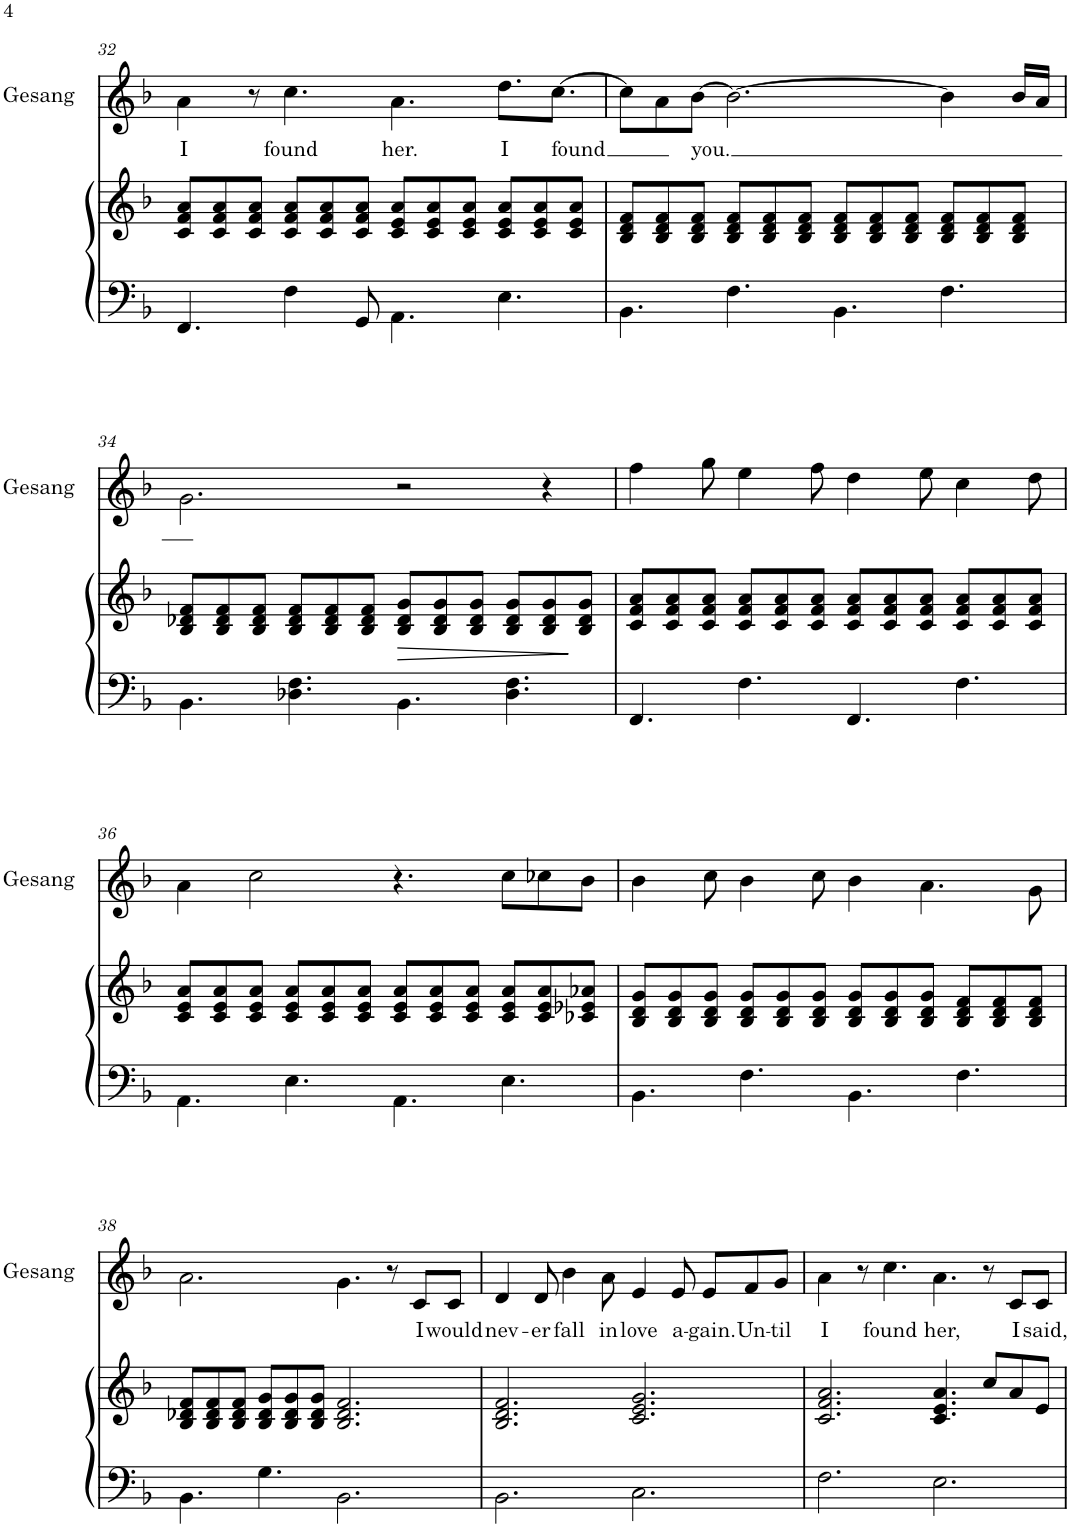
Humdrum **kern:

**kern	**kern	**dynam	**kern	**text
*part2	*part2	*part2	*part1	*part1
*staff3	*staff2	*staff2/3	*staff1	*staff1
*I"Piano	*	*	*I"Gesang	*
*I'Pno	*	*	*I'Gesang	*
!!LO:PB:g=z
*clefF4	*clefG2	*	*clefG2	*
*k[b-]	*k[b-]	*	*k[b-]	*
*M12/8	*M12/8	*	*M12/8	*
=32	=32	=32	=32	=32
!	!	!	!	!LO:LY:b
4.FF/	8c/ 8f/ 8a/L	.	4a\	I
.	8c/ 8f/ 8a/	.	.	.
.	8c/ 8f/ 8a/J	.	8r	.
!	!	!	!	!LO:LY:b
4F\	8c/ 8f/ 8a/L	.	4.cc\	found
.	8c/ 8f/ 8a/	.	.	.
8GG/	8c/ 8f/ 8a/J	.	.	.
!	!	!	!	!LO:LY:b
4.AA\	8c/ 8e/ 8a/L	.	4.a\	her.
.	8c/ 8e/ 8a/	.	.	.
.	8c/ 8e/ 8a/J	.	.	.
!	!	!	!	!LO:LY:b
4.E\	8c/ 8e/ 8a/L	.	8.dd\L	I
.	8c/ 8e/ 8a/	.	.	.
!	!	!	!	!LO:LY:b
.	.	.	[>8.cc\J	found
.	8c/ 8e/ 8a/J	.	.	.
=33	=33	=33	=33	=33
4.BB-\	8B-/ 8d/ 8f/L	.	8cc\L]	.
.	8B-/ 8d/ 8f/	.	8a\	.
!	!	!	!	!LO:LY:b
.	8B-/ 8d/ 8f/J	.	[>8b-\J	you.
4.F\	8B-/ 8d/ 8f/L	.	2.b-\_	.
.	8B-/ 8d/ 8f/	.	.	.
.	8B-/ 8d/ 8f/J	.	.	.
4.BB-\	8B-/ 8d/ 8f/L	.	.	.
.	8B-/ 8d/ 8f/	.	.	.
.	8B-/ 8d/ 8f/J	.	.	.
4.F\	8B-/ 8d/ 8f/L	.	4b-\]	.
.	8B-/ 8d/ 8f/	.	.	.
.	8B-/ 8d/ 8f/J	.	16b-/LL	.
.	.	.	16a/JJ	.
!!LO:LB:g=z
=34	=34	=34	=34	=34
4.BB-\	8B-/ 8d-X/ 8f/L	.	2.g\	.
.	8B-/ 8d-/ 8f/	.	.	.
.	8B-/ 8d-/ 8f/J	.	.	.
4.D-X\ 4.F\	8B-/ 8d-/ 8f/L	.	.	.
.	8B-/ 8d-/ 8f/	.	.	.
.	8B-/ 8d-/ 8f/J	.	.	.
!	!	!LO:HP:b	!	!
4.BB-\	8B-/ 8d-/ 8g/L	>	2r	.
.	8B-/ 8d-/ 8g/	.	.	.
.	8B-/ 8d-/ 8g/J	.	.	.
4.D-\ 4.F\	8B-/ 8d-/ 8g/L	.	.	.
.	8B-/ 8d-/ 8g/	.	4r	.
.	8B-/ 8d-/ 8g/J	]	.	.
=35	=35	=35	=35	=35
4.FF/	8c/ 8f/ 8a/L	.	4ff\	.
.	8c/ 8f/ 8a/	.	.	.
.	8c/ 8f/ 8a/J	.	8gg\	.
4.F\	8c/ 8f/ 8a/L	.	4ee\	.
.	8c/ 8f/ 8a/	.	.	.
.	8c/ 8f/ 8a/J	.	8ff\	.
4.FF/	8c/ 8f/ 8a/L	.	4dd\	.
.	8c/ 8f/ 8a/	.	.	.
.	8c/ 8f/ 8a/J	.	8ee\	.
4.F\	8c/ 8f/ 8a/L	.	4cc\	.
.	8c/ 8f/ 8a/	.	.	.
.	8c/ 8f/ 8a/J	.	8dd\	.
!!LO:LB:g=z
=36	=36	=36	=36	=36
4.AA\	8c/ 8e/ 8a/L	.	4a\	.
.	8c/ 8e/ 8a/	.	.	.
.	8c/ 8e/ 8a/J	.	2cc\	.
4.E\	8c/ 8e/ 8a/L	.	.	.
.	8c/ 8e/ 8a/	.	.	.
.	8c/ 8e/ 8a/J	.	.	.
4.AA\	8c/ 8e/ 8a/L	.	4.r	.
.	8c/ 8e/ 8a/	.	.	.
.	8c/ 8e/ 8a/J	.	.	.
4.E\	8c/ 8e/ 8a/L	.	8cc\L	.
.	8c/ 8e/ 8a/	.	8cc-X\	.
.	8c-X/ 8e-X/ 8a-X/J	.	8b-\J	.
=37	=37	=37	=37	=37
4.BB-\	8B-/ 8d/ 8g/L	.	4b-\	.
.	8B-/ 8d/ 8g/	.	.	.
.	8B-/ 8d/ 8g/J	.	8cc\	.
4.F\	8B-/ 8d/ 8g/L	.	4b-\	.
.	8B-/ 8d/ 8g/	.	.	.
.	8B-/ 8d/ 8g/J	.	8cc\	.
4.BB-\	8B-/ 8d/ 8g/L	.	4b-\	.
.	8B-/ 8d/ 8g/	.	.	.
.	8B-/ 8d/ 8g/J	.	4.a\	.
4.F\	8B-/ 8d/ 8f/L	.	.	.
.	8B-/ 8d/ 8f/	.	.	.
.	8B-/ 8d/ 8f/J	.	8g\	.
!!LO:LB:g=z
=38	=38	=38	=38	=38
4.BB-\	8B-/ 8d-X/ 8f/L	.	2.a\	.
.	8B-/ 8d-/ 8f/	.	.	.
.	8B-/ 8d-/ 8f/J	.	.	.
4.G\	8B-/ 8d-/ 8g/L	.	.	.
.	8B-/ 8d-/ 8g/	.	.	.
.	8B-/ 8d-/ 8g/J	.	.	.
2.BB-\	2.B-/ 2.d-/ 2.f/	.	4.g\	.
.	.	.	8r	.
!	!	!	!	!LO:LY:b
.	.	.	8c/L	I
!	!	!	!	!LO:LY:b
.	.	.	8c/J	would
=39	=39	=39	=39	=39
!	!	!	!	!LO:LY:b
2.BB-\	2.B-/ 2.d/ 2.f/	.	4d/	nev-
!	!	!	!	!LO:LY:b
.	.	.	8d/	-er
!	!	!	!	!LO:LY:b
.	.	.	4b-\	fall
!	!	!	!	!LO:LY:b
.	.	.	8a\	in
!	!	!	!	!LO:LY:b
2.C\	2.c/ 2.e/ 2.g/	.	4e/	love
!	!	!	!	!LO:LY:b
.	.	.	8e/	a-
!	!	!	!	!LO:LY:b
.	.	.	8e/L	-gain.
!	!	!	!	!LO:LY:b
.	.	.	8f/	Un-
!	!	!	!	!LO:LY:b
.	.	.	8g/J	-til
=40	=40	=40	=40	=40
!	!	!	!	!LO:LY:b
2.F\	2.c/ 2.f/ 2.a/	.	4a\	I
.	.	.	8r	.
!	!	!	!	!LO:LY:b
.	.	.	4.cc\	found
!	!	!	!	!LO:LY:b
2.E\	4.c/ 4.e/ 4.a/	.	4.a\	her,
.	8cc/L	.	8r	.
!	!	!	!	!LO:LY:b
.	8a/	.	8c/L	I
!	!	!	!	!LO:LY:b
.	8e/J	.	8c/J	said,
=	=	=	=	=
*-	*-	*-	*-	*-
